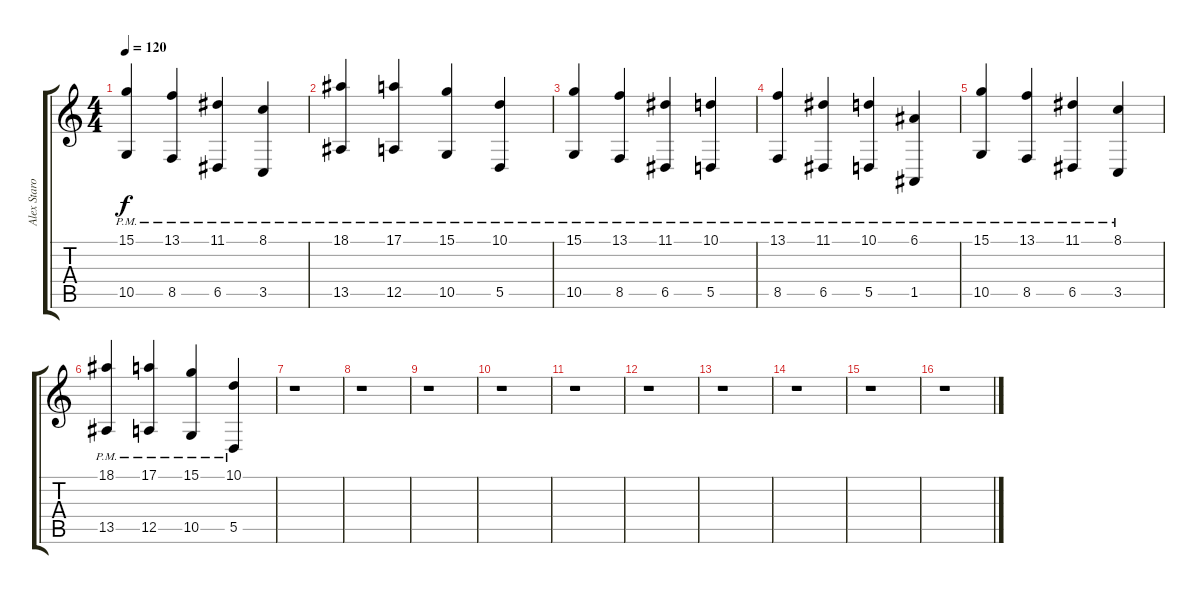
\track ("Alex Staropoli - String Ensemble" "Alex Staro") {instrument stringensemble1}
\staff {score tabs}
\tuning (E4 B3 G3 D3 A2 E2) {hide}
\ts (4 4)
\tempo 120
\clef g2
\ks c
(15.1{pm} 10.5{pm}).4{dy f} (13.1{pm} 8.5{pm}).4 (11.1{pm} 6.5{pm}).4 (8.1{pm} 3.5{pm}).4 |
(18.1{pm} 13.5{pm}).4 (17.1{pm} 12.5{pm}).4 (15.1{pm} 10.5{pm}).4 (10.1{pm} 5.5{pm}).4 |
(15.1{pm} 10.5{pm}).4 (13.1{pm} 8.5{pm}).4 (11.1{pm} 6.5{pm}).4 (10.1{pm} 5.5{pm}).4 |
(13.1{pm} 8.5{pm}).4 (11.1{pm} 6.5{pm}).4 (10.1{pm} 5.5{pm}).4 (6.1{pm} 1.5{pm}).4 |
(15.1{pm} 10.5{pm}).4 (13.1{pm} 8.5{pm}).4 (11.1{pm} 6.5{pm}).4 (8.1{pm} 3.5{pm}).4 |
(18.1{pm} 13.5{pm}).4 (17.1{pm} 12.5{pm}).4 (15.1{pm} 10.5{pm}).4 (10.1{pm} 5.5{pm}).4 |
r.1 |
r.1 |
r.1 |
r.1 |
r.1 |
r.1 |
r.1 |
r.1 |
r.1 |
r.1
